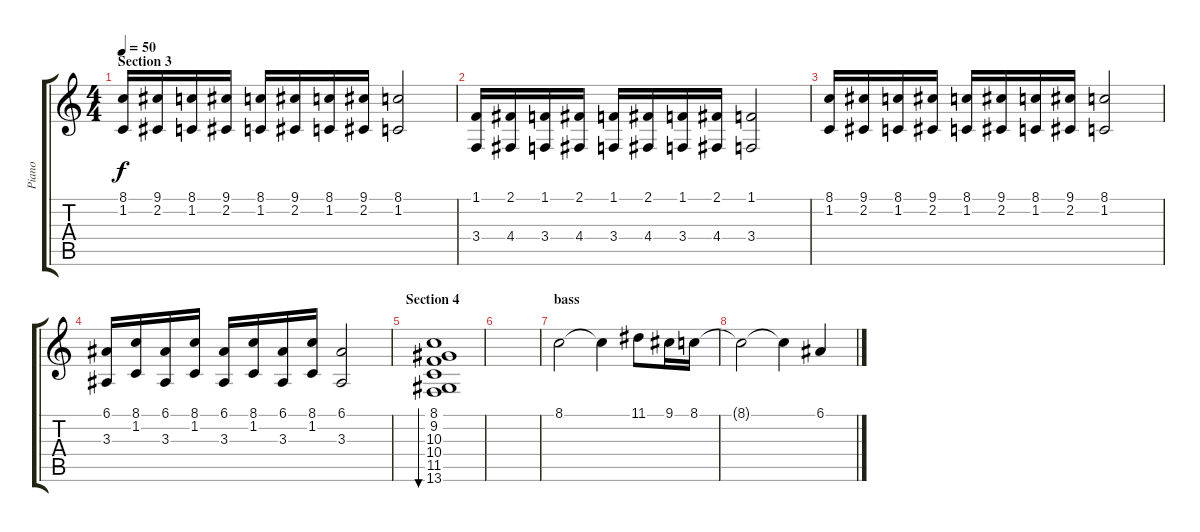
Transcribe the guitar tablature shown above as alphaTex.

\track ("Piano" "Piano") {instrument acousticgrandpiano}
\staff {score tabs}
\tuning (E4 B3 G3 D3 A2 E2) {hide}
\ts (4 4)
\section ("" "Section 3")
\tempo 50
\clef g2
\ks c
(8.1 1.2).16{dy f} (9.1 2.2).16 (8.1 1.2).16 (9.1 2.2).16 (8.1 1.2).16 (9.1 2.2).16 (8.1 1.2).16 (9.1 2.2).16 (8.1 1.2).2 |
(1.1 3.4).16 (2.1 4.4).16 (1.1 3.4).16 (2.1 4.4).16 (1.1 3.4).16 (2.1 4.4).16 (1.1 3.4).16 (2.1 4.4).16 (1.1 3.4).2 |
(8.1 1.2).16 (9.1 2.2).16 (8.1 1.2).16 (9.1 2.2).16 (8.1 1.2).16 (9.1 2.2).16 (8.1 1.2).16 (9.1 2.2).16 (8.1 1.2).2 |
(6.1 3.3).16 (8.1 1.2).16 (6.1 3.3).16 (8.1 1.2).16 (6.1 3.3).16 (8.1 1.2).16 (6.1 3.3).16 (8.1 1.2).16 (6.1 3.3).2 |
\section ("" "Section 4")
(8.1 9.2 10.3 10.4 11.5 13.6).1{bu 240} |
|
\section ("" "bass")
8.1.2 8.1{t}.4 11.1.8 9.1.16 8.1.16 |
8.1{t}.2 8.1{t}.4 6.1.4
